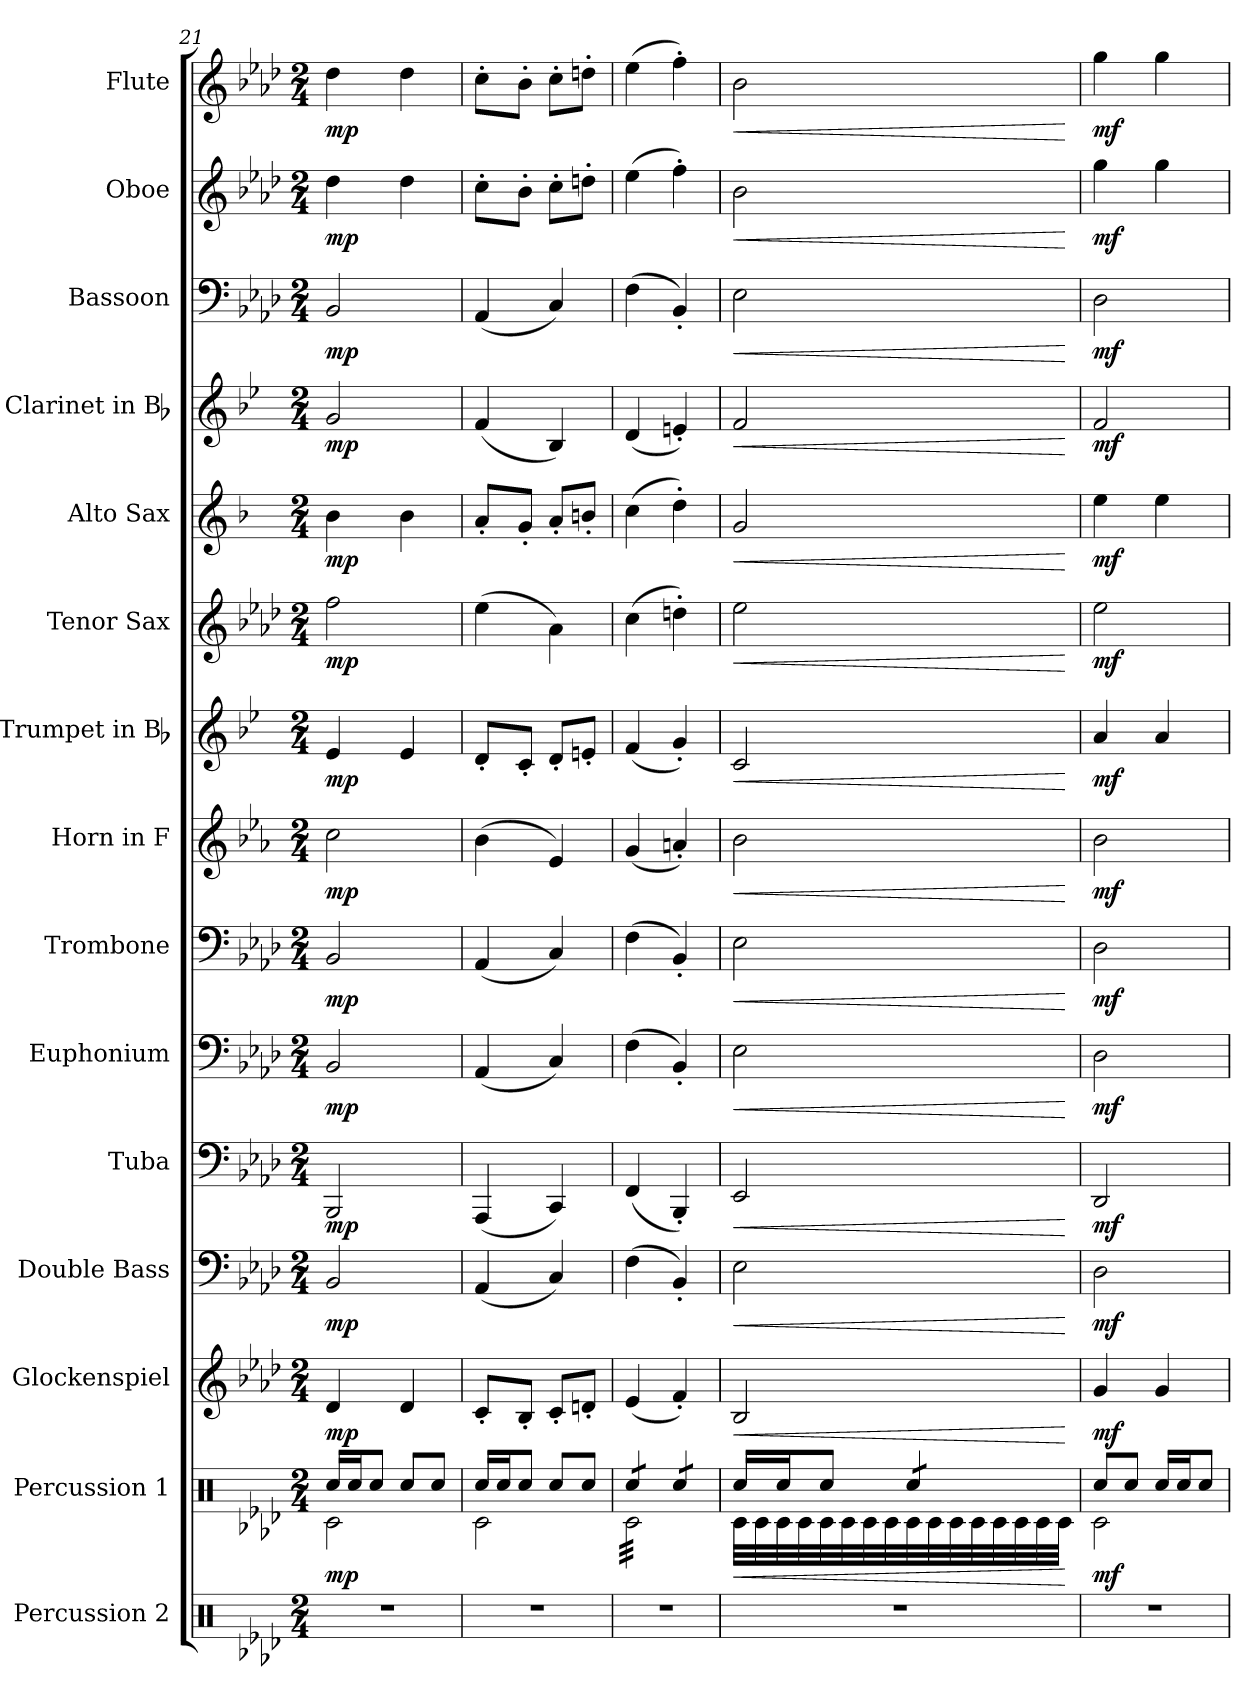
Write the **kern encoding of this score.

**kern	**kern	**dynam	**kern	**dynam	**kern	**dynam	**kern	**dynam	**kern	**dynam	**kern	**dynam	**kern	**dynam	**kern	**dynam	**kern	**dynam	**kern	**dynam	**kern	**dynam	**kern	**dynam	**kern	**dynam	**kern	**dynam
*part15	*part14	*part14	*part13	*part13	*part12	*part12	*part11	*part11	*part10	*part10	*part9	*part9	*part8	*part8	*part7	*part7	*part6	*part6	*part5	*part5	*part4	*part4	*part3	*part3	*part2	*part2	*part1	*part1
*staff15	*staff14	*staff14	*staff13	*staff13	*staff12	*staff12	*staff11	*staff11	*staff10	*staff10	*staff9	*staff9	*staff8	*staff8	*staff7	*staff7	*staff6	*staff6	*staff5	*staff5	*staff4	*staff4	*staff3	*staff3	*staff2	*staff2	*staff1	*staff1
*I"Percussion 2	*I"Percussion 1	*	*I"Glockenspiel	*	*I"Double Bass	*	*I"Tuba	*	*I"Euphonium	*	*I"Trombone	*	*I"Horn in F	*	*I"Trumpet in Bb	*	*I"Tenor Sax	*	*I"Alto Sax	*	*I"Clarinet in Bb	*	*I"Bassoon	*	*I"Oboe	*	*I"Flute	*
*I'Perc. 2	*I'Perc. 1	*	*I'Glk.	*	*I'D.B.	*	*I'Tuba	*	*I'Euph.	*	*I'Tbn.	*	*I'Hn.	*	*	*	*I'T. Sx.	*	*I'A. Sx.	*	*	*	*I'Bsn.	*	*I'Ob.	*	*I'Fl.	*
*clefX	*clefX	*	*clefG2	*	*clefF4	*	*clefF4	*	*clefF4	*	*clefF4	*	*clefG2	*	*clefG2	*	*clefG2	*	*clefG2	*	*clefG2	*	*clefF4	*	*clefG2	*	*clefG2	*
*	*	*	*ITrd-14c-24	*	*ITrd7c12	*	*	*	*	*	*	*	*ITrd4c7	*	*ITrd1c2	*	*ITrd8c14	*	*ITrd5c9	*	*ITrd1c2	*	*	*	*	*	*	*
*k[b-e-a-d-]	*k[b-e-a-d-]	*	*k[b-e-a-d-]	*	*k[b-e-a-d-]	*	*k[b-e-a-d-]	*	*k[b-e-a-d-]	*	*k[b-e-a-d-]	*	*k[b-e-a-d-]	*	*k[b-e-a-d-]	*	*k[b-e-a-d-]	*	*k[b-e-a-d-]	*	*k[b-e-a-d-]	*	*k[b-e-a-d-]	*	*k[b-e-a-d-]	*	*k[b-e-a-d-]	*
*A-:	*A-:	*	*A-:	*	*A-:	*	*A-:	*	*A-:	*	*A-:	*	*A-:	*	*A-:	*	*A-:	*	*A-:	*	*A-:	*	*A-:	*	*A-:	*	*A-:	*
*M2/4	*M2/4	*	*M2/4	*	*M2/4	*	*M2/4	*	*M2/4	*	*M2/4	*	*M2/4	*	*M2/4	*	*M2/4	*	*M2/4	*	*M2/4	*	*M2/4	*	*M2/4	*	*M2/4	*
=21	=21	=21	=21	=21	=21	=21	=21	=21	=21	=21	=21	=21	=21	=21	=21	=21	=21	=21	=21	=21	=21	=21	=21	=21	=21	=21	=21	=21
*	*^	*	*	*	*	*	*	*	*	*	*	*	*	*	*	*	*	*	*	*	*	*	*	*	*	*	*	*
!	!	!	!LO:DY:b	!	!LO:DY:b	!	!LO:DY:b	!	!LO:DY:b	!	!LO:DY:b	!	!LO:DY:b	!	!LO:DY:b	!	!LO:DY:b	!	!LO:DY:b	!	!LO:DY:b	!	!LO:DY:b	!	!LO:DY:b	!	!LO:DY:b	!	!LO:DY:b
2r	16Rcc/LL	2Rc\	mp	4ddd-/	mp	2BBB-/	mp	2BBB-/	mp	2BB-/	mp	2BB-/	mp	2f\	mp	4d-/	mp	2f\	mp	4d-\	mp	2f/	mp	2BB-/	mp	4dd-\	mp	4dd-\	mp
.	16Rcc/J	.	.	.	.	.	.	.	.	.	.	.	.	.	.	.	.	.	.	.	.	.	.	.	.	.	.	.	.
.	8Rcc/J	.	.	.	.	.	.	.	.	.	.	.	.	.	.	.	.	.	.	.	.	.	.	.	.	.	.	.	.
.	8Rcc/L	.	.	4ddd-/	.	.	.	.	.	.	.	.	.	.	.	4d-/	.	.	.	4d-\	.	.	.	.	.	4dd-\	.	4dd-\	.
.	8Rcc/J	.	.	.	.	.	.	.	.	.	.	.	.	.	.	.	.	.	.	.	.	.	.	.	.	.	.	.	.
=22	=22	=22	=22	=22	=22	=22	=22	=22	=22	=22	=22	=22	=22	=22	=22	=22	=22	=22	=22	=22	=22	=22	=22	=22	=22	=22	=22	=22	=22
2r	16Rcc/LL	2Rc\	.	8ccc'</L	.	(<4AAA-/	.	(<4AAA-/	.	(<4AA-/	.	(<4AA-/	.	(>4e-\	.	8c'</L	.	(>4e-\	.	8c'</L	.	(<4e-/	.	(<4AA-/	.	8cc'>\L	.	8cc'>\L	.
.	16Rcc/J	.	.	.	.	.	.	.	.	.	.	.	.	.	.	.	.	.	.	.	.	.	.	.	.	.	.	.	.
.	8Rcc/J	.	.	8bb-'</J	.	.	.	.	.	.	.	.	.	.	.	8B-'</J	.	.	.	8B-'</J	.	.	.	.	.	8b-'>\J	.	8b-'>\J	.
.	8Rcc/L	.	.	8ccc'</L	.	4CC/)	.	4CC/)	.	4C/)	.	4C/)	.	4A-/)	.	8c'</L	.	4A-\)	.	8c'</L	.	4A-/)	.	4C/)	.	8cc'>\L	.	8cc'>\L	.
.	8Rcc/J	.	.	8dddn'</J	.	.	.	.	.	.	.	.	.	.	.	8dn'</J	.	.	.	8dn'</J	.	.	.	.	.	8ddn'>\J	.	8ddn'>\J	.
=23	=23	=23	=23	=23	=23	=23	=23	=23	=23	=23	=23	=23	=23	=23	=23	=23	=23	=23	=23	=23	=23	=23	=23	=23	=23	=23	=23	=23	=23
*	*tremolo	*	*	*	*	*	*	*	*	*	*	*	*	*	*	*	*	*	*	*	*	*	*	*	*	*	*	*	*
2r	8Rcc/L	32Rc\LLL	.	(<4eee-/	.	(>4FF\	.	(<4FF/	.	(>4F\	.	(>4F\	.	(<4c/	.	(<4e-/	.	(>4c\	.	(>4e-\	.	(<4c/	.	(>4F\	.	(>4ee-\	.	(>4ee-\	.
.	.	32Rc\	.	.	.	.	.	.	.	.	.	.	.	.	.	.	.	.	.	.	.	.	.	.	.	.	.	.	.
.	.	32Rc\	.	.	.	.	.	.	.	.	.	.	.	.	.	.	.	.	.	.	.	.	.	.	.	.	.	.	.
.	.	32Rc\	.	.	.	.	.	.	.	.	.	.	.	.	.	.	.	.	.	.	.	.	.	.	.	.	.	.	.
.	8Rcc/J	32Rc\	.	.	.	.	.	.	.	.	.	.	.	.	.	.	.	.	.	.	.	.	.	.	.	.	.	.	.
.	.	32Rc\	.	.	.	.	.	.	.	.	.	.	.	.	.	.	.	.	.	.	.	.	.	.	.	.	.	.	.
.	.	32Rc\	.	.	.	.	.	.	.	.	.	.	.	.	.	.	.	.	.	.	.	.	.	.	.	.	.	.	.
.	.	32Rc\	.	.	.	.	.	.	.	.	.	.	.	.	.	.	.	.	.	.	.	.	.	.	.	.	.	.	.
.	8Rcc/L	32Rc\	.	4fff'</)	.	4BBB-'</)	.	4BBB-'</)	.	4BB-'</)	.	4BB-'</)	.	4dn'</)	.	4f'</)	.	4dn'>\)	.	4f'>\)	.	4dn'</)	.	4BB-'</)	.	4ff'>\)	.	4ff'>\)	.
.	.	32Rc\	.	.	.	.	.	.	.	.	.	.	.	.	.	.	.	.	.	.	.	.	.	.	.	.	.	.	.
.	.	32Rc\	.	.	.	.	.	.	.	.	.	.	.	.	.	.	.	.	.	.	.	.	.	.	.	.	.	.	.
.	.	32Rc\	.	.	.	.	.	.	.	.	.	.	.	.	.	.	.	.	.	.	.	.	.	.	.	.	.	.	.
.	8Rcc/J	32Rc\	.	.	.	.	.	.	.	.	.	.	.	.	.	.	.	.	.	.	.	.	.	.	.	.	.	.	.
.	.	32Rc\	.	.	.	.	.	.	.	.	.	.	.	.	.	.	.	.	.	.	.	.	.	.	.	.	.	.	.
.	.	32Rc\	.	.	.	.	.	.	.	.	.	.	.	.	.	.	.	.	.	.	.	.	.	.	.	.	.	.	.
.	.	32Rc\JJJ	.	.	.	.	.	.	.	.	.	.	.	.	.	.	.	.	.	.	.	.	.	.	.	.	.	.	.
=24	=24	=24	=24	=24	=24	=24	=24	=24	=24	=24	=24	=24	=24	=24	=24	=24	=24	=24	=24	=24	=24	=24	=24	=24	=24	=24	=24	=24	=24
!	!	!	!LO:HP:b	!	!LO:HP:b	!	!LO:HP:b	!	!LO:HP:b	!	!LO:HP:b	!	!LO:HP:b	!	!LO:HP:b	!	!LO:HP:b	!	!LO:HP:b	!	!LO:HP:b	!	!LO:HP:b	!	!LO:HP:b	!	!LO:HP:b	!	!LO:HP:b
2r	16Rcc/LL	32Rc\LLL	<	2bb-/	<	2EE-\	<	2EE-/	<	2E-\	<	2E-\	<	2e-\	<	2B-/	<	2e-\	<	2B-/	<	2e-/	<	2E-\	<	2b-\	<	2b-\	<
.	.	32Rc\	.	.	.	.	.	.	.	.	.	.	.	.	.	.	.	.	.	.	.	.	.	.	.	.	.	.	.
.	16Rcc/J	32Rc\	.	.	.	.	.	.	.	.	.	.	.	.	.	.	.	.	.	.	.	.	.	.	.	.	.	.	.
.	.	32Rc\	.	.	.	.	.	.	.	.	.	.	.	.	.	.	.	.	.	.	.	.	.	.	.	.	.	.	.
.	8Rcc/J	32Rc\	.	.	.	.	.	.	.	.	.	.	.	.	.	.	.	.	.	.	.	.	.	.	.	.	.	.	.
.	.	32Rc\	.	.	.	.	.	.	.	.	.	.	.	.	.	.	.	.	.	.	.	.	.	.	.	.	.	.	.
.	.	32Rc\	.	.	.	.	.	.	.	.	.	.	.	.	.	.	.	.	.	.	.	.	.	.	.	.	.	.	.
.	.	32Rc\	.	.	.	.	.	.	.	.	.	.	.	.	.	.	.	.	.	.	.	.	.	.	.	.	.	.	.
.	8Rcc/L	32Rc\	.	.	.	.	.	.	.	.	.	.	.	.	.	.	.	.	.	.	.	.	.	.	.	.	.	.	.
.	.	32Rc\	.	.	.	.	.	.	.	.	.	.	.	.	.	.	.	.	.	.	.	.	.	.	.	.	.	.	.
.	.	32Rc\	.	.	.	.	.	.	.	.	.	.	.	.	.	.	.	.	.	.	.	.	.	.	.	.	.	.	.
.	.	32Rc\	.	.	.	.	.	.	.	.	.	.	.	.	.	.	.	.	.	.	.	.	.	.	.	.	.	.	.
.	8Rcc/J	32Rc\	.	.	.	.	.	.	.	.	.	.	.	.	.	.	.	.	.	.	.	.	.	.	.	.	.	.	.
.	.	32Rc\	.	.	.	.	.	.	.	.	.	.	.	.	.	.	.	.	.	.	.	.	.	.	.	.	.	.	.
.	.	32Rc\	.	.	.	.	.	.	.	.	.	.	.	.	.	.	.	.	.	.	.	.	.	.	.	.	.	.	.
.	.	32Rc\JJJ	.	.	.	.	.	.	.	.	.	.	.	.	.	.	.	.	.	.	.	.	.	.	.	.	.	.	.
*	*Xtremolo	*	*	*	*	*	*	*	*	*	*	*	*	*	*	*	*	*	*	*	*	*	*	*	*	*	*	*	*
*	*v	*v	*	*	*	*	*	*	*	*	*	*	*	*	*	*	*	*	*	*	*	*	*	*	*	*	*	*	*
.	.	[	.	[	.	[	.	[	.	[	.	[	.	[	.	[	.	[	.	[	.	[	.	[	.	[	.	[
!!LO:PB:g=z
=25	=25	=25	=25	=25	=25	=25	=25	=25	=25	=25	=25	=25	=25	=25	=25	=25	=25	=25	=25	=25	=25	=25	=25	=25	=25	=25	=25	=25
*	*^	*	*	*	*	*	*	*	*	*	*	*	*	*	*	*	*	*	*	*	*	*	*	*	*	*	*	*
!	!	!	!LO:DY:b	!	!LO:DY:b	!	!LO:DY:b	!	!LO:DY:b	!	!LO:DY:b	!	!LO:DY:b	!	!LO:DY:b	!	!LO:DY:b	!	!LO:DY:b	!	!LO:DY:b	!	!LO:DY:b	!	!LO:DY:b	!	!LO:DY:b	!	!LO:DY:b
2r	8Rcc/L	2Rc\	mf	4ggg/	mf	2DD-\	mf	2DD-/	mf	2D-\	mf	2D-\	mf	2e-\	mf	4g/	mf	2e-\	mf	4g\	mf	2e-/	mf	2D-\	mf	4gg\	mf	4gg\	mf
.	8Rcc/J	.	.	.	.	.	.	.	.	.	.	.	.	.	.	.	.	.	.	.	.	.	.	.	.	.	.	.	.
.	16Rcc/LL	.	.	4ggg/	.	.	.	.	.	.	.	.	.	.	.	4g/	.	.	.	4g\	.	.	.	.	.	4gg\	.	4gg\	.
.	16Rcc/J	.	.	.	.	.	.	.	.	.	.	.	.	.	.	.	.	.	.	.	.	.	.	.	.	.	.	.	.
.	8Rcc/J	.	.	.	.	.	.	.	.	.	.	.	.	.	.	.	.	.	.	.	.	.	.	.	.	.	.	.	.
*	*v	*v	*	*	*	*	*	*	*	*	*	*	*	*	*	*	*	*	*	*	*	*	*	*	*	*	*	*	*
=	=	=	=	=	=	=	=	=	=	=	=	=	=	=	=	=	=	=	=	=	=	=	=	=	=	=	=	=
*-	*-	*-	*-	*-	*-	*-	*-	*-	*-	*-	*-	*-	*-	*-	*-	*-	*-	*-	*-	*-	*-	*-	*-	*-	*-	*-	*-	*-
